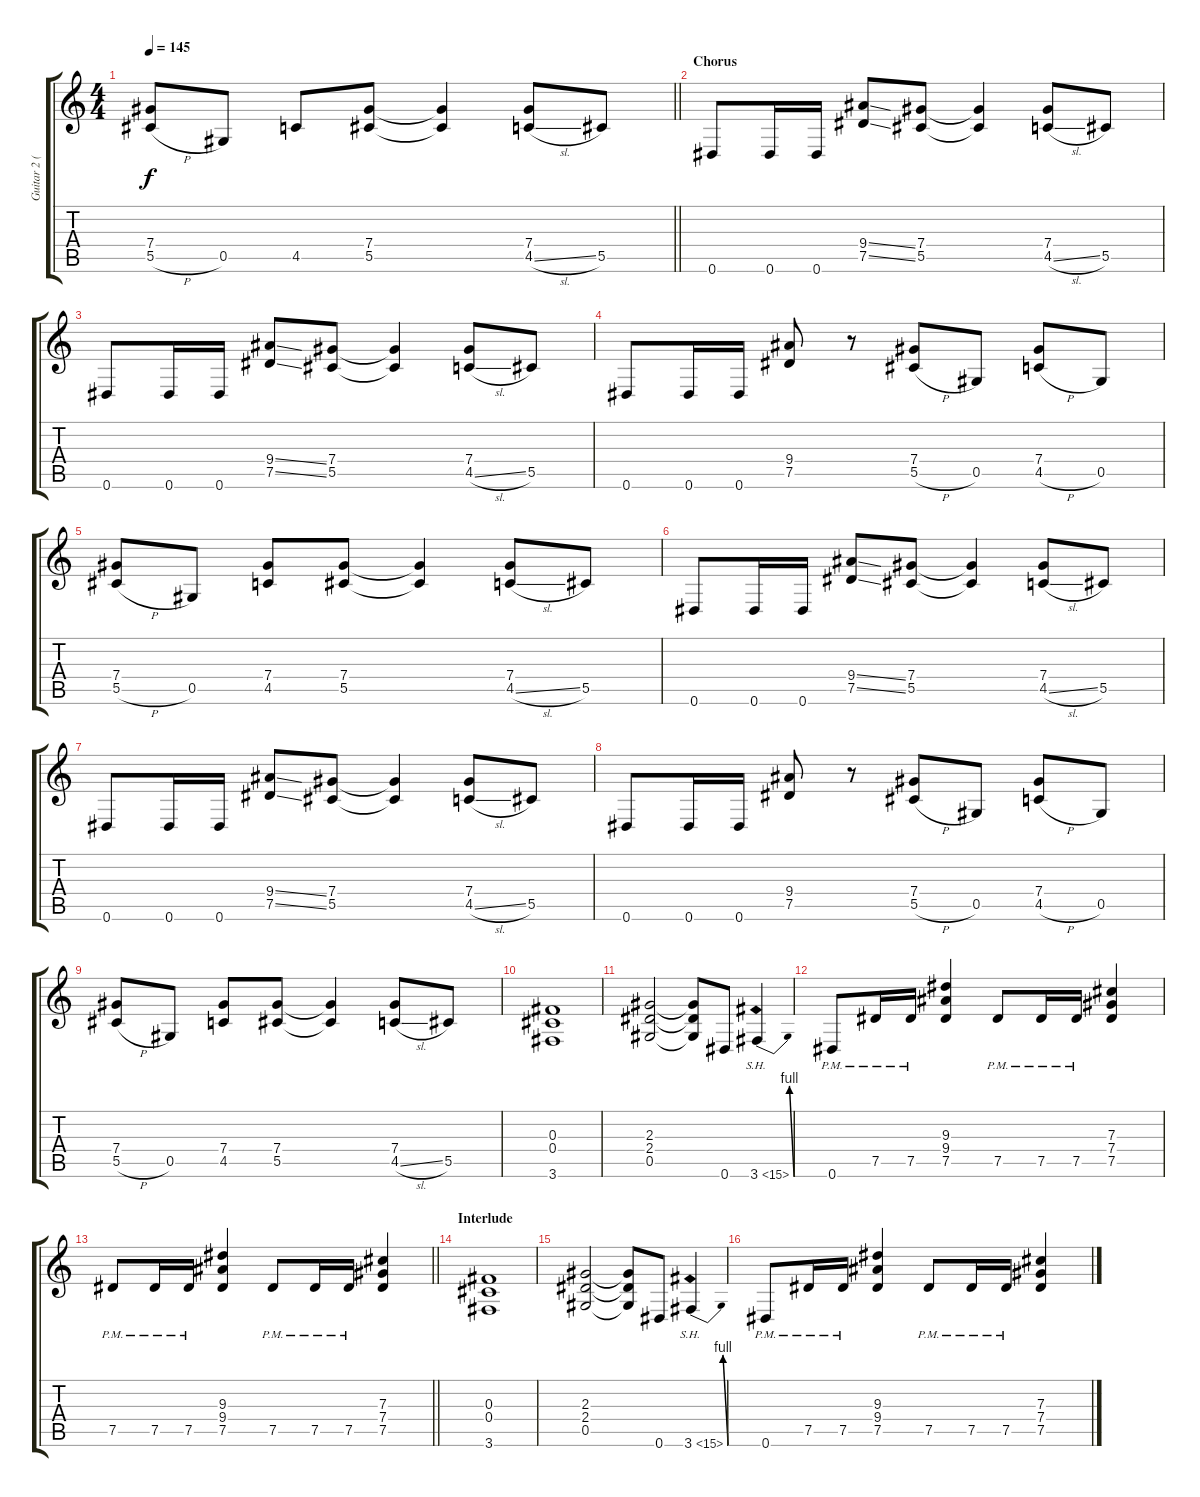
\track ("Guitar 2 (Slash)" "Guitar 2 (") {instrument overdrivenguitar}
\staff {score tabs}
\tuning (Eb4 Bb3 Gb3 Db3 Ab2 Eb2) {hide}
\ts (4 4)
\tempo 145
\clef g2
\barLineRight lightlight
\ks c
(7.4 5.5{h}).8{dy f} 0.5.8 4.5.8 (7.4 5.5).8 (7.4{t} 5.5{t}).4 (7.4 4.5{sl}).8 5.5.8 |
\section ("" "Chorus")
0.6.8 0.6.16 0.6.16 (9.4{ss} 7.5{ss}).8 (7.4 5.5).8 (7.4{t} 5.5{t}).4 (7.4 4.5{sl}).8 5.5.8 |
0.6.8 0.6.16 0.6.16 (9.4{ss} 7.5{ss}).8 (7.4 5.5).8 (7.4{t} 5.5{t}).4 (7.4 4.5{sl}).8 5.5.8 |
0.6.8 0.6.16 0.6.16 (9.4 7.5).8 r.8 (7.4 5.5{h}).8 0.5.8 (7.4 4.5{h}).8 0.5.8 |
(7.4 5.5{h}).8 0.5.8 (7.4 4.5).8 (7.4 5.5).8 (7.4{t} 5.5{t}).4 (7.4 4.5{sl}).8 5.5.8 |
0.6.8 0.6.16 0.6.16 (9.4{ss} 7.5{ss}).8 (7.4 5.5).8 (7.4{t} 5.5{t}).4 (7.4 4.5{sl}).8 5.5.8 |
0.6.8 0.6.16 0.6.16 (9.4{ss} 7.5{ss}).8 (7.4 5.5).8 (7.4{t} 5.5{t}).4 (7.4 4.5{sl}).8 5.5.8 |
0.6.8 0.6.16 0.6.16 (9.4 7.5).8 r.8 (7.4 5.5{h}).8 0.5.8 (7.4 4.5{h}).8 0.5.8 |
(7.4 5.5{h}).8 0.5.8 (7.4 4.5).8 (7.4 5.5).8 (7.4{t} 5.5{t}).4 (7.4 4.5{sl}).8 5.5.8 |
(0.3 0.4 3.6).1 |
(2.3 2.4 0.5).2 (2.3{t} 2.4{t} 0.5{t}).8 0.6.8 3.6{be (bend 0 0 60 4) sh 12}.4 |
0.6{pm}.8 7.5{pm}.16 7.5{pm}.16 (9.3 9.4 7.5).4 7.5{pm}.8 7.5{pm}.16 7.5{pm}.16 (7.3 7.4 7.5).4 |
\barLineRight lightlight
7.5{pm}.8 7.5{pm}.16 7.5{pm}.16 (9.3 9.4 7.5).4 7.5{pm}.8 7.5{pm}.16 7.5{pm}.16 (7.3 7.4 7.5).4 |
\section ("" "Interlude")
(0.3 0.4 3.6).1 |
(2.3 2.4 0.5).2 (2.3{t} 2.4{t} 0.5{t}).8 0.6.8 3.6{be (bend 0 0 60 4) sh 12}.4 |
0.6{pm}.8 7.5{pm}.16 7.5{pm}.16 (9.3 9.4 7.5).4 7.5{pm}.8 7.5{pm}.16 7.5{pm}.16 (7.3 7.4 7.5).4
